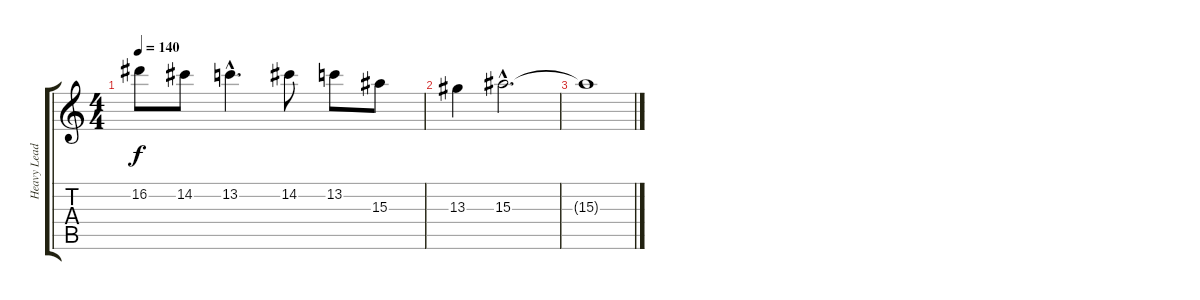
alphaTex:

\track ("Heavy Lead" "Heavy Lead") {instrument overdrivenguitar}
\staff {score tabs}
\tuning (E4 B3 G3 D3 A2 E2) {hide}
\ts (4 4)
\tempo 140
\clef g2
\ks c
16.2.8{dy f} 14.2.8 13.2{hac}.4{d} 14.2.8 13.2.8 15.3.8 |
13.3.4 15.3{hac}.2{d} |
15.3{t}.1
